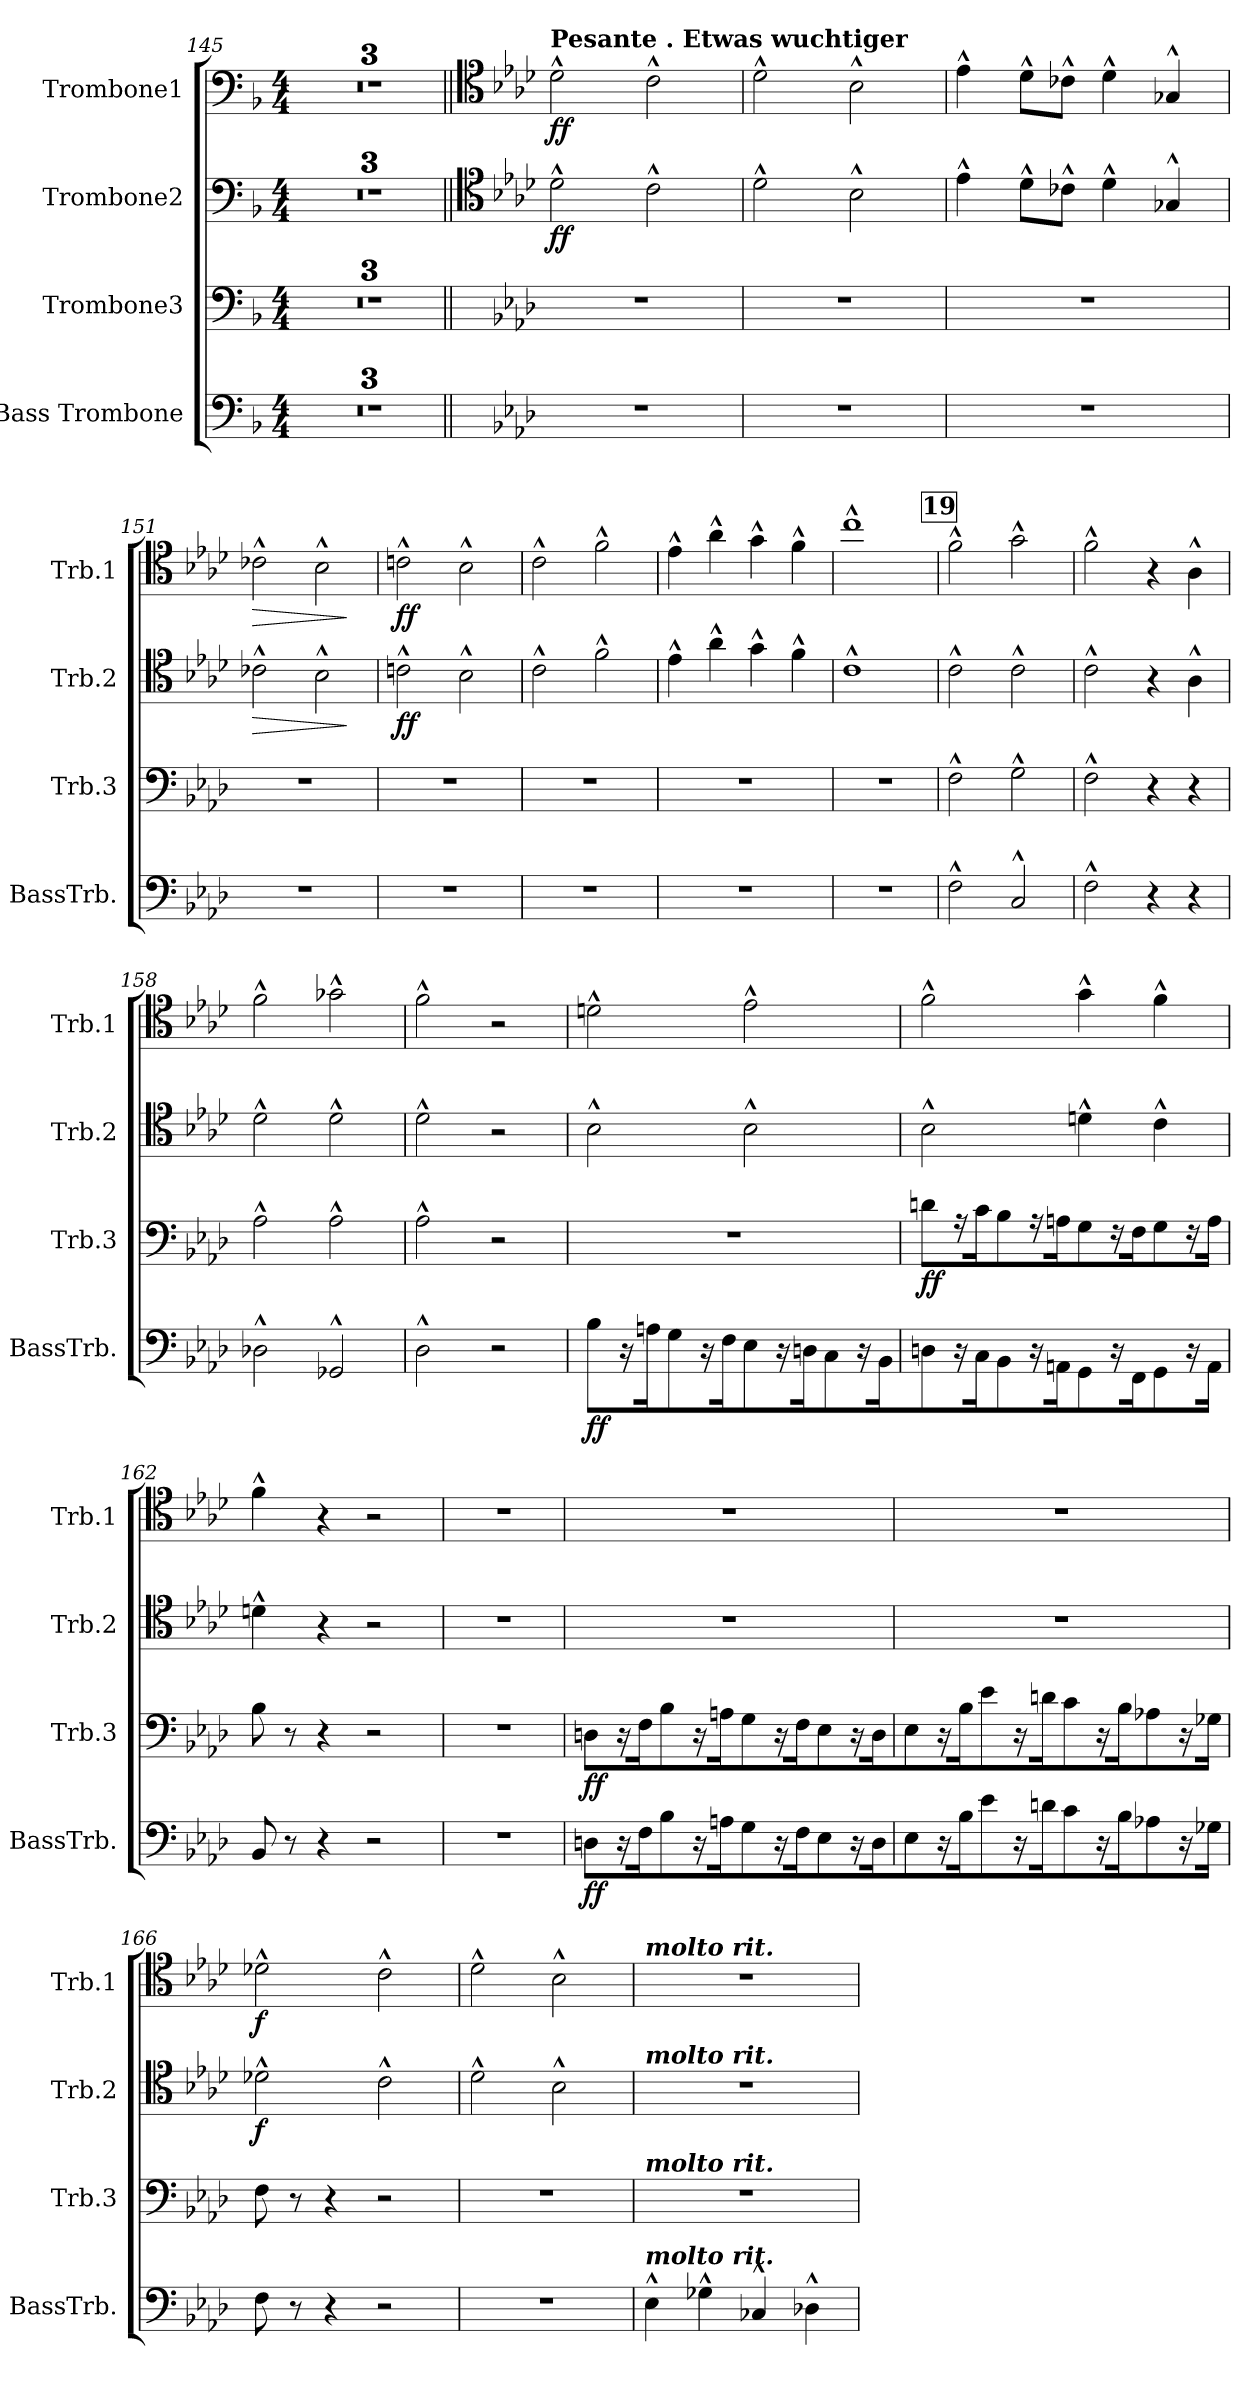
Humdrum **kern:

**kern	**dynam	**kern	**dynam	**kern	**dynam	**kern	**dynam
*part4	*part4	*part3	*part3	*part2	*part2	*part1	*part1
*staff4	*staff4	*staff3	*staff3	*staff2	*staff2	*staff1	*staff1
*I"Bass Trombone	*	*I"Trombone3	*	*I"Trombone2	*	*I"Trombone1	*
*I'BassTrb.	*	*I'Trb.3	*	*I'Trb.2	*	*I'Trb.1	*
*clefF4	*	*clefF4	*	*clefF4	*	*clefF4	*
*k[b-]	*	*k[b-]	*	*k[b-]	*	*k[b-]	*
*M4/4	*	*M4/4	*	*M4/4	*	*M4/4	*
=145	=145	=145	=145	=145	=145	=145	=145
1r	.	1r	.	1r	.	1r	.
=146	=146	=146	=146	=146	=146	=146	=146
1r	.	1r	.	1r	.	1r	.
=147	=147	=147	=147	=147	=147	=147	=147
1r	.	1r	.	1r	.	1r	.
=148||	=148||	=148||	=148||	=148||	=148||	=148||	=148||
*	*	*	*	*clefC4	*	*clefC4	*
*k[b-e-a-d-]	*	*k[b-e-a-d-]	*	*k[b-e-a-d-]	*	*k[b-e-a-d-]	*
!	!	!	!	!	!	!LO:TX:a:B:t=Pesante . Etwas wuchtiger	!
!	!	!	!	!	!LO:DY:b	!	!LO:DY:b
1r	.	1r	.	2d-^^\	ff	2d-^^\	ff
.	.	.	.	2c^^\	.	2c^^\	.
=149	=149	=149	=149	=149	=149	=149	=149
1r	.	1r	.	2d-^^\	.	2d-^^\	.
.	.	.	.	2B-^^\	.	2B-^^\	.
=150	=150	=150	=150	=150	=150	=150	=150
1r	.	1r	.	4e-^^\	.	4e-^^\	.
.	.	.	.	8d-^^\L	.	8d-^^\L	.
.	.	.	.	8c-X^^\J	.	8c-X^^\J	.
.	.	.	.	4d-^^\	.	4d-^^\	.
.	.	.	.	4G-X^^/	.	4G-X^^/	.
!!LO:PB:g=z
=151	=151	=151	=151	=151	=151	=151	=151
!	!	!	!	!	!LO:HP:b	!	!LO:HP:b
1r	.	1r	.	2c-X^^\	>	2c-X^^\	>
.	.	.	.	2B-^^\	.	2B-^^\	.
.	.	.	.	.	]	.	]
=152	=152	=152	=152	=152	=152	=152	=152
!	!	!	!	!	!LO:DY:b	!	!LO:DY:b
1r	.	1r	.	2cn^^\	ff	2cn^^\	ff
.	.	.	.	2B-^^\	.	2B-^^\	.
=153	=153	=153	=153	=153	=153	=153	=153
1r	.	1r	.	2c^^\	.	2c^^\	.
.	.	.	.	2f^^\	.	2f^^\	.
=154	=154	=154	=154	=154	=154	=154	=154
1r	.	1r	.	4e-^^\	.	4e-^^\	.
.	.	.	.	4a-^^\	.	4a-^^\	.
.	.	.	.	4g^^\	.	4g^^\	.
.	.	.	.	4f^^\	.	4f^^\	.
=155	=155	=155	=155	=155	=155	=155	=155
1r	.	1r	.	1c^^	.	1cc^^	.
!!LO:REH:place=s1:a:B:fs=14:t=19
=156	=156	=156	=156	=156	=156	=156	=156
2F^^\	.	2F^^\	.	2c^^\	.	2f^^\	.
2C^^/	.	2G^^\	.	2c^^\	.	2g^^\	.
=157	=157	=157	=157	=157	=157	=157	=157
2F^^\	.	2F^^\	.	2c^^\	.	2f^^\	.
4r	.	4r	.	4r	.	4r	.
4r	.	4r	.	4A-^^\	.	4A-^^\	.
=158	=158	=158	=158	=158	=158	=158	=158
2D-X^^\	.	2A-^^\	.	2d-^^\	.	2f^^\	.
2GG-X^^/	.	2A-^^\	.	2d-^^\	.	2g-X^^\	.
=159	=159	=159	=159	=159	=159	=159	=159
2D-^^\	.	2A-^^\	.	2d-^^\	.	2f^^\	.
2r	.	2r	.	2r	.	2r	.
!!LO:LB:g=z
=160	=160	=160	=160	=160	=160	=160	=160
!	!LO:DY:b	!	!	!	!	!	!
8B-\L	ff	1r	.	2B-^^\	.	2dn^^\	.
16r	.	.	.	.	.	.	.
16An\K	.	.	.	.	.	.	.
8G\	.	.	.	.	.	.	.
16r	.	.	.	.	.	.	.
16F\K	.	.	.	.	.	.	.
8E-\	.	.	.	2B-^^\	.	2e-^^\	.
16r	.	.	.	.	.	.	.
16Dn\K	.	.	.	.	.	.	.
8C\	.	.	.	.	.	.	.
16r	.	.	.	.	.	.	.
16BB-\K	.	.	.	.	.	.	.
=161	=161	=161	=161	=161	=161	=161	=161
!	!	!	!LO:DY:b	!	!	!	!
8Dn\	.	8dn\L	ff	2B-^^\	.	2f^^\	.
16r	.	16r	.	.	.	.	.
16C\K	.	16c\K	.	.	.	.	.
8BB-\	.	8B-\	.	.	.	.	.
16r	.	16r	.	.	.	.	.
16AAn\K	.	16An\K	.	.	.	.	.
8GG\	.	8G\	.	4dn^^\	.	4g^^\	.
16r	.	16r	.	.	.	.	.
16FF\K	.	16F\K	.	.	.	.	.
8GG\	.	8G\	.	4c^^\	.	4f^^\	.
16r	.	16r	.	.	.	.	.
16AA\Jk	.	16A\Jk	.	.	.	.	.
=162	=162	=162	=162	=162	=162	=162	=162
8BB-/	.	8B-\	.	4dn^^\	.	4f^^\	.
8r	.	8r	.	.	.	.	.
4r	.	4r	.	4r	.	4r	.
2r	.	2r	.	2r	.	2r	.
=163	=163	=163	=163	=163	=163	=163	=163
1r	.	1r	.	1r	.	1r	.
!!LO:LB:g=z
=164	=164	=164	=164	=164	=164	=164	=164
!	!LO:DY:b	!	!LO:DY:b	!	!	!	!
8Dn\L	ff	8Dn\L	ff	1r	.	1r	.
16r	.	16r	.	.	.	.	.
16F\K	.	16F\K	.	.	.	.	.
8B-\	.	8B-\	.	.	.	.	.
16r	.	16r	.	.	.	.	.
16An\K	.	16An\K	.	.	.	.	.
8G\	.	8G\	.	.	.	.	.
16r	.	16r	.	.	.	.	.
16F\K	.	16F\K	.	.	.	.	.
8E-\	.	8E-\	.	.	.	.	.
16r	.	16r	.	.	.	.	.
16D\K	.	16D\K	.	.	.	.	.
=165	=165	=165	=165	=165	=165	=165	=165
8E-\	.	8E-\	.	1r	.	1r	.
16r	.	16r	.	.	.	.	.
16B-\K	.	16B-\K	.	.	.	.	.
8e-\	.	8e-\	.	.	.	.	.
16r	.	16r	.	.	.	.	.
16dn\K	.	16dn\K	.	.	.	.	.
8c\	.	8c\	.	.	.	.	.
16r	.	16r	.	.	.	.	.
16B-\K	.	16B-\K	.	.	.	.	.
8A-X\	.	8A-X\	.	.	.	.	.
16r	.	16r	.	.	.	.	.
16G-X\Jk	.	16G-X\Jk	.	.	.	.	.
=166	=166	=166	=166	=166	=166	=166	=166
!	!	!	!	!	!LO:DY:b	!	!LO:DY:b
8F\	.	8F\	.	2d-X^^\	f	2d-X^^\	f
8r	.	8r	.	.	.	.	.
4r	.	4r	.	.	.	.	.
2r	.	2r	.	2c^^\	.	2c^^\	.
=167	=167	=167	=167	=167	=167	=167	=167
1r	.	1r	.	2d-^^\	.	2d-^^\	.
.	.	.	.	2B-^^\	.	2B-^^\	.
!!LO:PB:g=z
=168	=168	=168	=168	=168	=168	=168	=168
!	!	!	!	!	!	!LO:TX:a:Bi:t=molto rit.	!
!	!	!	!	!LO:TX:a:Bi:t=molto rit.	!	!	!
!	!	!LO:TX:a:Bi:t=molto rit.	!	!	!	!	!
!LO:TX:a:Bi:t=molto rit.	!	!	!	!	!	!	!
4E-^^\	.	1r	.	1r	.	1r	.
4G-X^^\	.	.	.	.	.	.	.
4C-X^^/	.	.	.	.	.	.	.
4D-X^^\	.	.	.	.	.	.	.
=	=	=	=	=	=	=	=
*-	*-	*-	*-	*-	*-	*-	*-
